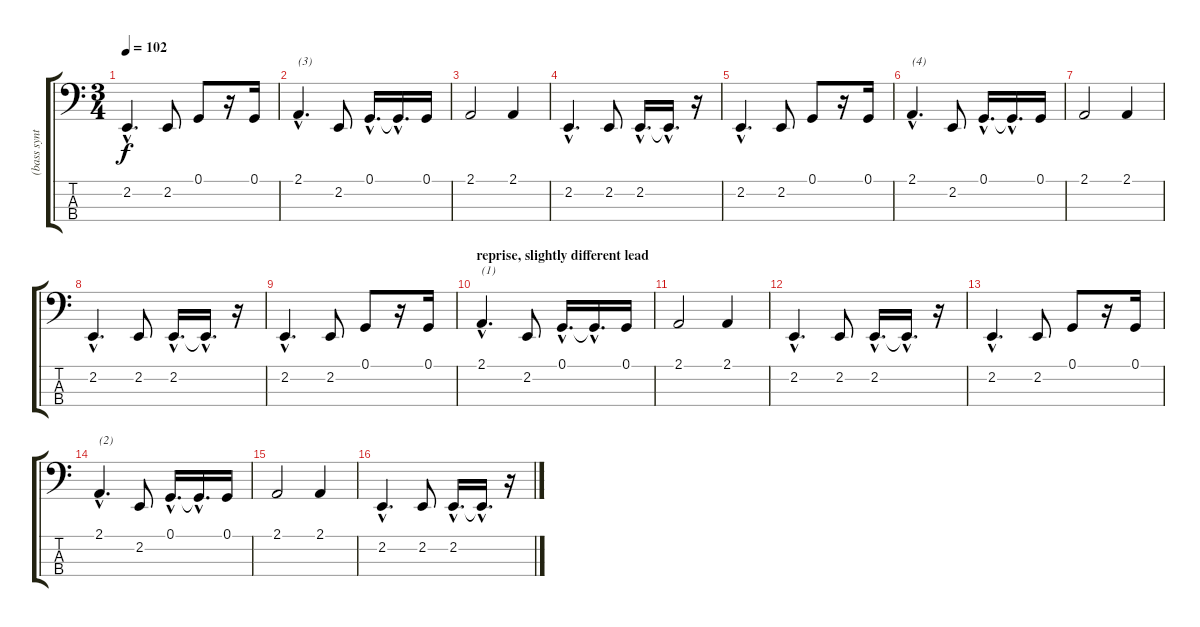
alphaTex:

\track ("(bass synth bass)" "(bass synt") {instrument lead8bassandlead}
\staff {score tabs}
\tuning (G2 D2 A1 E1) {hide}
\ts (3 4)
\tempo 102
\clef f4
\ks c
2.2{hac}.4{d dy f} 2.2.8 0.1.8 r.16 0.1.16 |
2.1{hac}.4{d txt "(3)"} 2.2.8 0.1{hac}.16{d} 0.1{hac t}.16{d} 0.1.16 |
2.1.2 2.1.4 |
2.2{hac}.4{d} 2.2.8 2.2{hac}.16{d} 2.2{hac t}.16{d} r.16 |
2.2{hac}.4{d} 2.2.8 0.1.8 r.16 0.1.16 |
2.1{hac}.4{d txt "(4)"} 2.2.8 0.1{hac}.16{d} 0.1{hac t}.16{d} 0.1.16 |
2.1.2 2.1.4 |
2.2{hac}.4{d} 2.2.8 2.2{hac}.16{d} 2.2{hac t}.16{d} r.16 |
2.2{hac}.4{d} 2.2.8 0.1.8 r.16 0.1.16 |
\section ("" "reprise, slightly different lead")
2.1{hac}.4{d txt "(1)"} 2.2.8 0.1{hac}.16{d} 0.1{hac t}.16{d} 0.1.16 |
2.1.2 2.1.4 |
2.2{hac}.4{d} 2.2.8 2.2{hac}.16{d} 2.2{hac t}.16{d} r.16 |
2.2{hac}.4{d} 2.2.8 0.1.8 r.16 0.1.16 |
2.1{hac}.4{d txt "(2)"} 2.2.8 0.1{hac}.16{d} 0.1{hac t}.16{d} 0.1.16 |
2.1.2 2.1.4 |
2.2{hac}.4{d} 2.2.8 2.2{hac}.16{d} 2.2{hac t}.16{d} r.16
